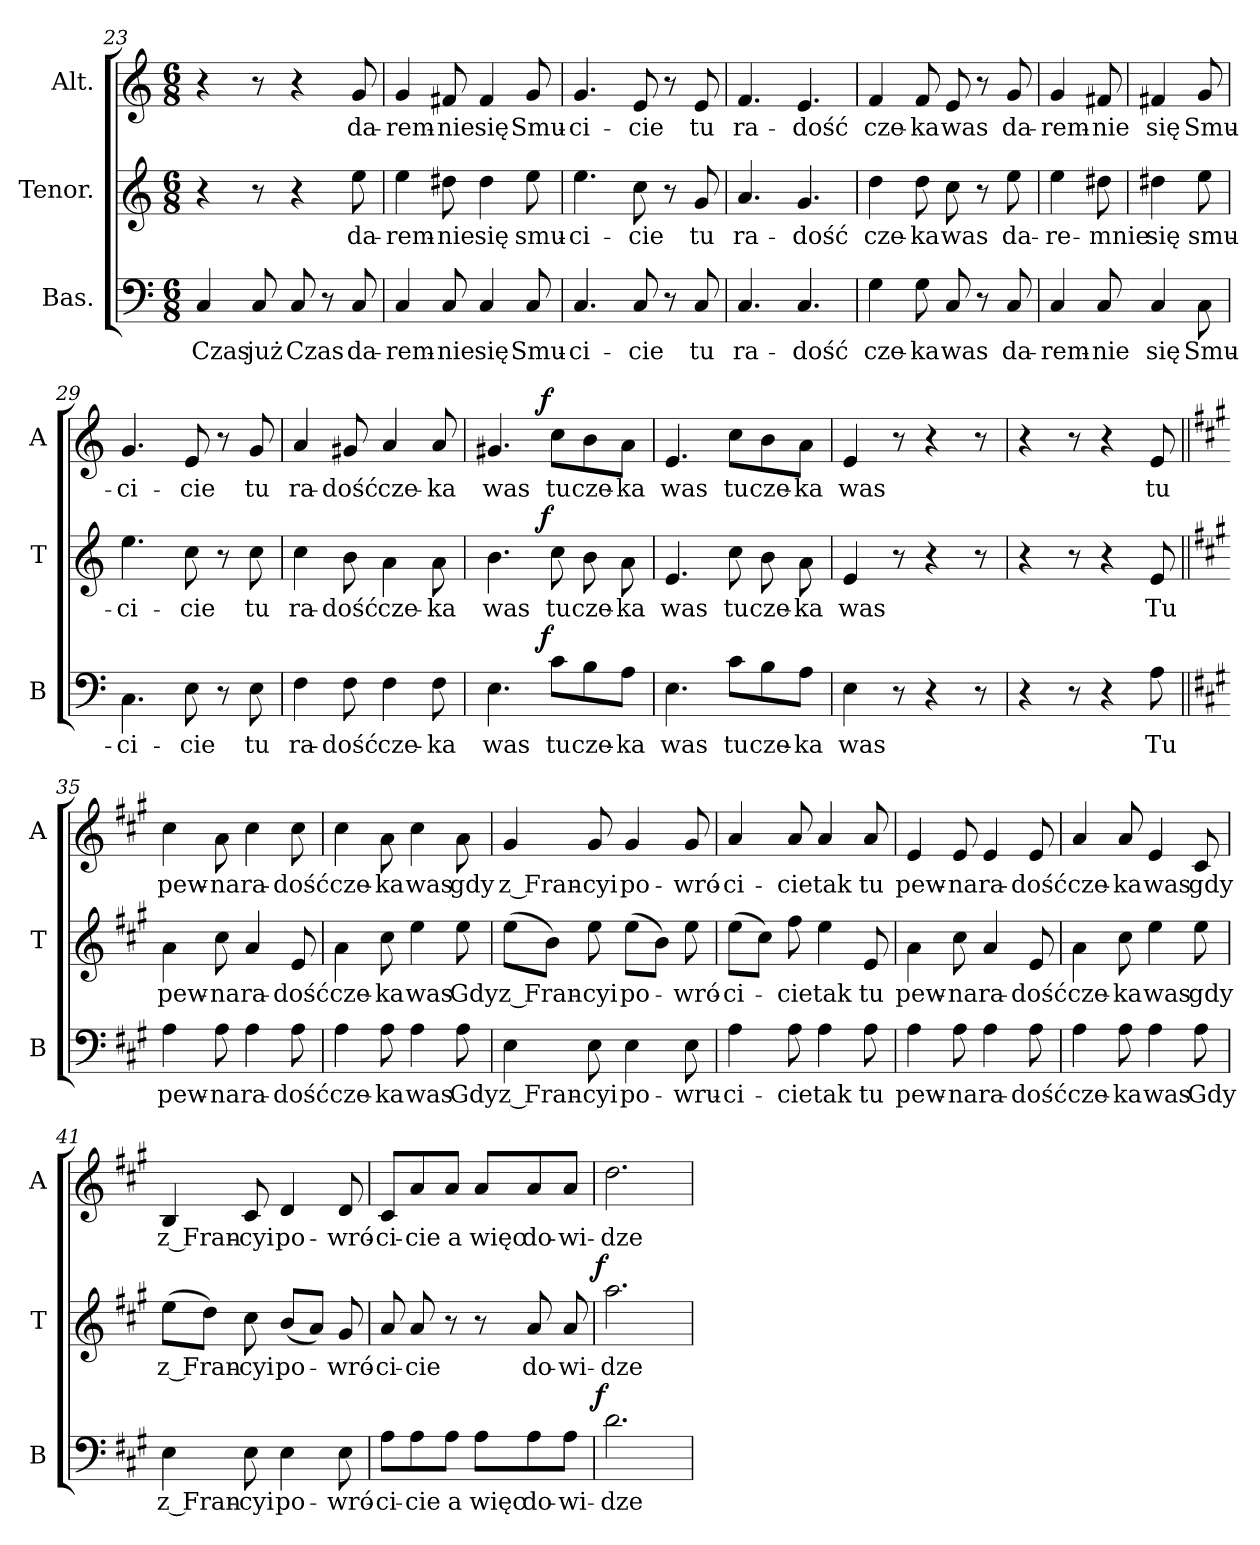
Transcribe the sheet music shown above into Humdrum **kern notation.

**kern	**text	**dynam	**kern	**text	**dynam	**kern	**text	**dynam
*part3	*part3	*part3	*part2	*part2	*part2	*part1	*part1	*part1
*staff3	*staff3	*staff3	*staff2	*staff2	*staff2	*staff1	*staff1	*staff1
*I"Bas.	*	*	*I"Tenor.	*	*	*I"Alt.	*	*
*I'B	*	*	*I'T	*	*	*I'A	*	*
*clefF4	*	*	*clefG2	*	*	*clefG2	*	*
*	*	*	*ITrd8c12	*	*	*	*	*
*k[]	*	*	*k[]	*	*	*k[]	*	*
*M6/8	*	*	*M6/8	*	*	*M6/8	*	*
=23	=23	=23	=23	=23	=23	=23	=23	=23
4C/	Czas	.	4r	.	.	4r	.	.
8C/	już	.	8r	.	.	8r	.	.
8C/	Czas	.	4r	.	.	4r	.	.
8r	.	.	.	.	.	.	.	.
8C/	da-	.	8e\	da-	.	8g/	da-	.
=24	=24	=24	=24	=24	=24	=24	=24	=24
4C/	-rem-	.	4e\	-rem-	.	4g/	-rem-	.
8C/	-nie	.	8d#X\	-nie	.	8f#X/	-nie	.
4C/	się	.	4d#\	się	.	4f#/	się	.
8C/	Smu-	.	8e\	smu-	.	8g/	Smu-	.
=25	=25	=25	=25	=25	=25	=25	=25	=25
4.C/	-ci-	.	4.e\	-ci-	.	4.g/	-ci-	.
8C/	-cie	.	8c\	-cie	.	8e/	-cie	.
8r	.	.	8r	.	.	8r	.	.
8C/	tu	.	8G/	tu	.	8e/	tu	.
=26	=26	=26	=26	=26	=26	=26	=26	=26
4.C/	ra-	.	4.A/	ra-	.	4.f/	ra-	.
4.C/	-dość	.	4.G/	-dość	.	4.e/	-dość	.
=27	=27	=27	=27	=27	=27	=27	=27	=27
4G\	cze-	.	4d\	cze-	.	4f/	cze-	.
8G\	-ka	.	8d\	-ka	.	8f/	-ka	.
8C/	was	.	8c\	was	.	8e/	was	.
8r	.	.	8r	.	.	8r	.	.
8C/	da-	.	8e\	da-	.	8g/	da-	.
=	=	=	=	=	=	=	=	=
4C/	-rem-	.	4e\	-re-	.	4g/	-rem-	.
8C/	-nie	.	8d#X\	-mnie	.	8f#X/	-nie	.
=28-	=28	=28	=28	=28	=28	=28	=28	=28
4C/	się	.	4d#X\	się	.	4f#X/	się	.
8C\	Smu-	.	8e\	smu-	.	8g/	Smu-	.
=29	=29	=29	=29	=29	=29	=29	=29	=29
4.C\	-ci-	.	4.e\	-ci-	.	4.g/	-ci-	.
8E\	-cie	.	8c\	-cie	.	8e/	-cie	.
8r	.	.	8r	.	.	8r	.	.
8E\	tu	.	8c\	tu	.	8g/	tu	.
=30	=30	=30	=30	=30	=30	=30	=30	=30
4F\	ra-	.	4c\	ra-	.	4a/	ra-	.
8F\	-dość	.	8B\	-dość	.	8g#X/	-dość	.
4F\	cze-	.	4A\	cze-	.	4a/	cze-	.
8F\	-ka	.	8A\	-ka	.	8a/	-ka	.
=31	=31	=31	=31	=31	=31	=31	=31	=31
4.E\	was	.	4.B\	was	.	4.g#X/	was	.
!	!	!LO:DY:b:rj	!	!	!LO:DY:b:rj	!	!	!LO:DY:b:rj
8c\L	tu	f	8c\	tu	f	8cc\L	tu	f
8B\	cze-	.	8B\	cze-	.	8b\	cze-	.
8A\J	-ka	.	8A\	-ka	.	8a\J	-ka	.
=32	=32	=32	=32	=32	=32	=32	=32	=32
4.E\	was	.	4.E/	was	.	4.e/	was	.
8c\L	tu	.	8c\	tu	.	8cc\L	tu	.
8B\	cze-	.	8B\	cze-	.	8b\	cze-	.
8A\J	-ka	.	8A\	-ka	.	8a\J	-ka	.
=33	=33	=33	=33	=33	=33	=33	=33	=33
4E\	was	.	4E/	was	.	4e/	was	.
8r	.	.	8r	.	.	8r	.	.
4r	.	.	4r	.	.	4r	.	.
8r	.	.	8r	.	.	8r	.	.
=34	=34	=34	=34	=34	=34	=34	=34	=34
4r	.	.	4r	.	.	4r	.	.
8r	.	.	8r	.	.	8r	.	.
4r	.	.	4r	.	.	4r	.	.
8A\	Tu	.	8E/	Tu	.	8e/	tu	.
=35||	=35||	=35||	=35||	=35||	=35||	=35||	=35||	=35||
*k[f#c#g#]	*	*	*k[f#c#g#]	*	*	*k[f#c#g#]	*	*
4A\	pew-	.	4A\	pew-	.	4cc#\	pew-	.
8A\	-na	.	8c#\	-na	.	8a\	-na	.
4A\	ra-	.	4A/	ra-	.	4cc#\	ra-	.
8A\	-dość	.	8E/	-dość	.	8cc#\	-dość	.
=36	=36	=36	=36	=36	=36	=36	=36	=36
4A\	cze-	.	4A\	cze-	.	4cc#\	cze-	.
8A\	-ka	.	8c#\	-ka	.	8a\	-ka	.
4A\	was	.	4e\	was	.	4cc#\	was	.
8A\	Gdy	.	8e\	Gdy	.	8a\	gdy	.
=37	=37	=37	=37	=37	=37	=37	=37	=37
4E\	z Fran-	.	(8e\L	z Fran-	.	4g#/	z Fran-	.
.	.	.	8B\J)	.	.	.	.	.
8E\	-cyi	.	8e\	-cyi	.	8g#/	-cyi	.
4E\	po-	.	(8e\L	po-	.	4g#/	po-	.
.	.	.	8B\J)	.	.	.	.	.
8E\	-wru-	.	8e\	-wró-	.	8g#/	-wró-	.
=38	=38	=38	=38	=38	=38	=38	=38	=38
4A\	-ci-	.	(8e\L	-ci-	.	4a/	-ci-	.
.	.	.	8c#\J)	.	.	.	.	.
8A\	-cie	.	8f#\	-cie	.	8a/	-cie	.
4A\	tak	.	4e\	tak	.	4a/	tak	.
8A\	tu	.	8E/	tu	.	8a/	tu	.
=39	=39	=39	=39	=39	=39	=39	=39	=39
4A\	pew-	.	4A\	pew-	.	4e/	pew-	.
8A\	-na	.	8c#\	-na	.	8e/	-na	.
4A\	ra-	.	4A/	ra-	.	4e/	ra-	.
8A\	-dość	.	8E/	-dość	.	8e/	-dość	.
=40	=40	=40	=40	=40	=40	=40	=40	=40
4A\	cze-	.	4A\	cze-	.	4a/	cze-	.
8A\	-ka	.	8c#\	-ka	.	8a/	-ka	.
4A\	was	.	4e\	was	.	4e/	was	.
8A\	Gdy	.	8e\	gdy	.	8c#/	gdy	.
=41	=41	=41	=41	=41	=41	=41	=41	=41
4E\	z Fran-	.	(8e\L	z Fran-	.	4B/	z Fran-	.
.	.	.	8d\J)	.	.	.	.	.
8E\	-cyi	.	8c#\	-cyi	.	8c#/	-cyi	.
4E\	po-	.	(8B/L	po-	.	4d/	po-	.
.	.	.	8A/J)	.	.	.	.	.
8E\	-wró-	.	8G#/	-wró-	.	8d/	-wró-	.
=42	=42	=42	=42	=42	=42	=42	=42	=42
8A\L	-ci-	.	8A/	-ci-	.	8c#/L	-ci-	.
8A\	-cie	.	8A/	-cie	.	8a/	-cie	.
8A\J	a	.	8r	.	.	8a/J	a	.
8A\L	więc	.	8r	.	.	8a/L	więc	.
8A\	do-	.	8A/	do-	.	8a/	do-	.
8A\J	-wi-	.	8A/	-wi-	.	8a/J	-wi-	.
=43	=43	=43	=43	=43	=43	=43	=43	=43
!	!	!LO:DY:b:rj	!	!	!LO:DY:b:rj	!	!	!
2.d\	-dze-	f	2.a\	-dze-	f	2.dd\	-dze-	.
=	=	=	=	=	=	=	=	=
*-	*-	*-	*-	*-	*-	*-	*-	*-
